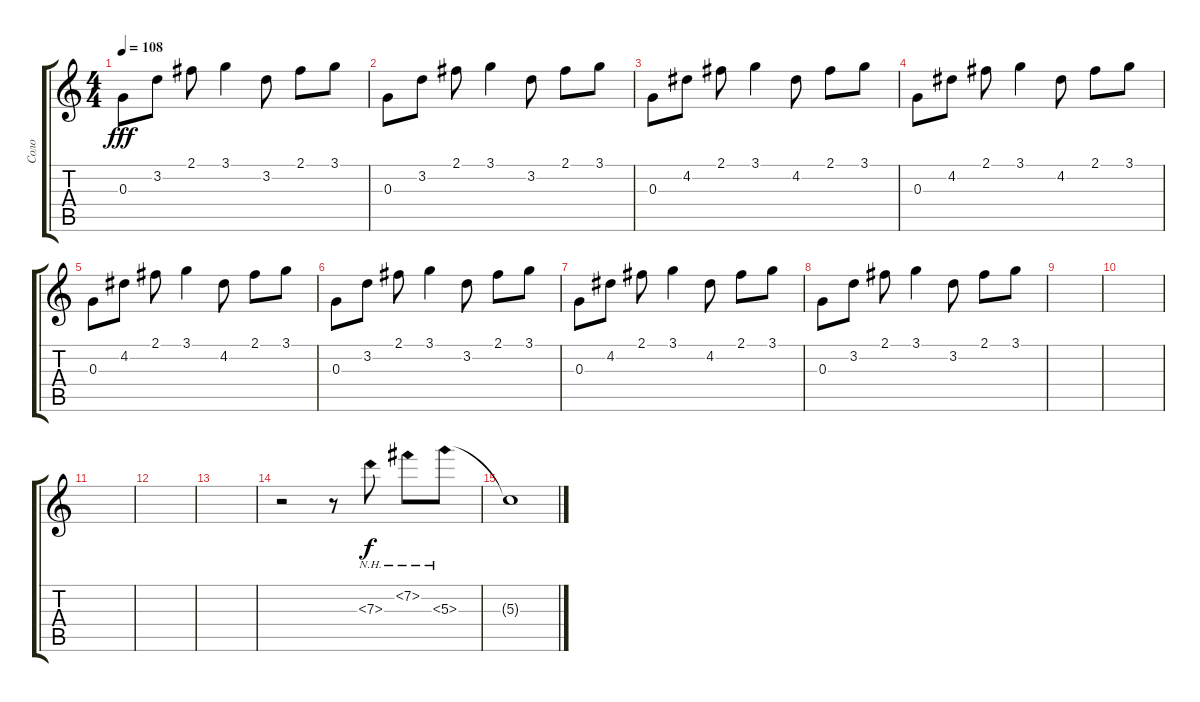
\track ("Соло" "Соло") {instrument acousticguitarsteel}
\staff {score tabs}
\tuning (E4 B3 G3 D3 A2 E2) {hide}
\ts (4 4)
\tempo 108
\clef g2
\ks c
0.3.8{dy fff} 3.2.8 2.1.8 3.1.4 3.2.8 2.1.8 3.1.8 |
0.3.8 3.2.8 2.1.8 3.1.4 3.2.8 2.1.8 3.1.8 |
0.3.8 4.2.8 2.1.8 3.1.4 4.2.8 2.1.8 3.1.8 |
0.3.8 4.2.8 2.1.8 3.1.4 4.2.8 2.1.8 3.1.8 |
0.3.8 4.2.8 2.1.8 3.1.4 4.2.8 2.1.8 3.1.8 |
0.3.8 3.2.8 2.1.8 3.1.4 3.2.8 2.1.8 3.1.8 |
0.3.8 4.2.8 2.1.8 3.1.4 4.2.8 2.1.8 3.1.8 |
0.3.8 3.2.8 2.1.8 3.1.4 3.2.8 2.1.8 3.1.8 |
|
|
|
|
|
r.2 r.8 7.3{nh}.8{dy f} 7.2{nh}.8 5.3{nh}.8 |
5.3{t}.1
